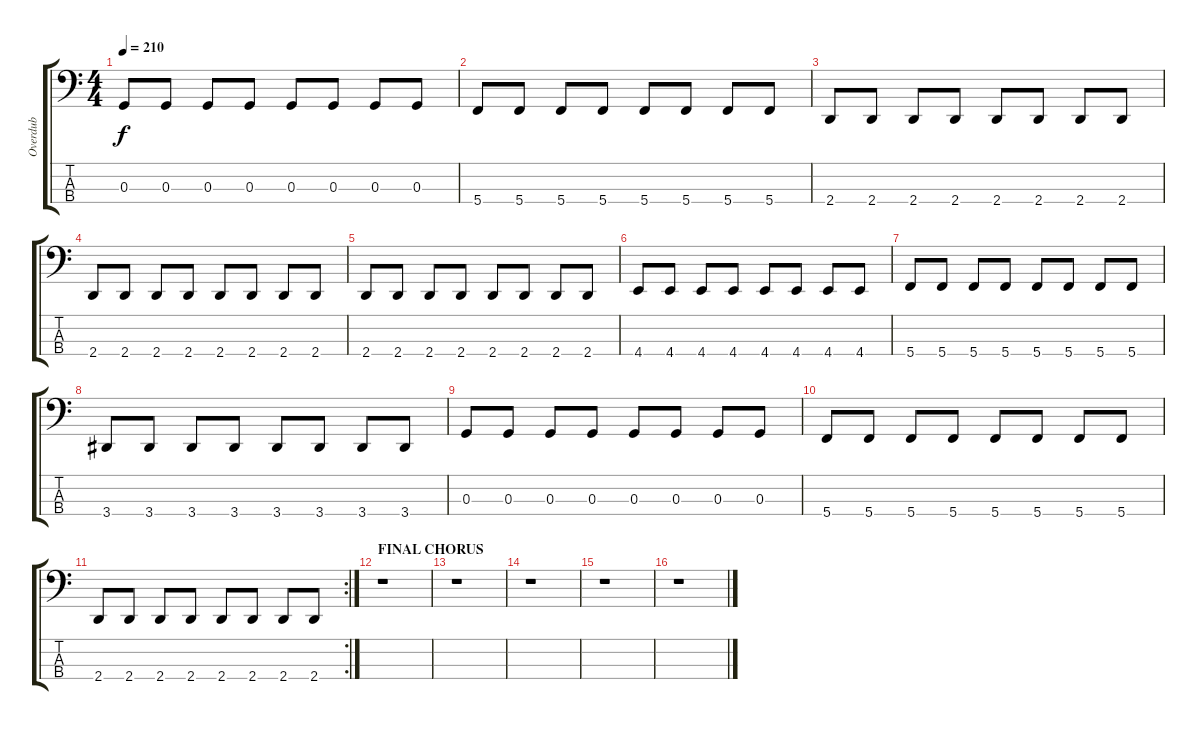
\track ("Overdub" "Overdub") {instrument electricbasspick}
\staff {score tabs}
\tuning (F2 C2 G1 C1) {hide}
\ts (4 4)
\tempo 210
\clef f4
\ks c
0.3.8{dy f} 0.3.8 0.3.8 0.3.8 0.3.8 0.3.8 0.3.8 0.3.8 |
5.4.8 5.4.8 5.4.8 5.4.8 5.4.8 5.4.8 5.4.8 5.4.8 |
2.4.8 2.4.8 2.4.8 2.4.8 2.4.8 2.4.8 2.4.8 2.4.8 |
2.4.8 2.4.8 2.4.8 2.4.8 2.4.8 2.4.8 2.4.8 2.4.8 |
2.4.8 2.4.8 2.4.8 2.4.8 2.4.8 2.4.8 2.4.8 2.4.8 |
4.4.8 4.4.8 4.4.8 4.4.8 4.4.8 4.4.8 4.4.8 4.4.8 |
5.4.8 5.4.8 5.4.8 5.4.8 5.4.8 5.4.8 5.4.8 5.4.8 |
3.4.8 3.4.8 3.4.8 3.4.8 3.4.8 3.4.8 3.4.8 3.4.8 |
0.3.8 0.3.8 0.3.8 0.3.8 0.3.8 0.3.8 0.3.8 0.3.8 |
5.4.8 5.4.8 5.4.8 5.4.8 5.4.8 5.4.8 5.4.8 5.4.8 |
\rc 2
2.4.8 2.4.8 2.4.8 2.4.8 2.4.8 2.4.8 2.4.8 2.4.8 |
\section ("" "FINAL CHORUS")
r.1 |
r.1 |
r.1 |
r.1 |
r.1
